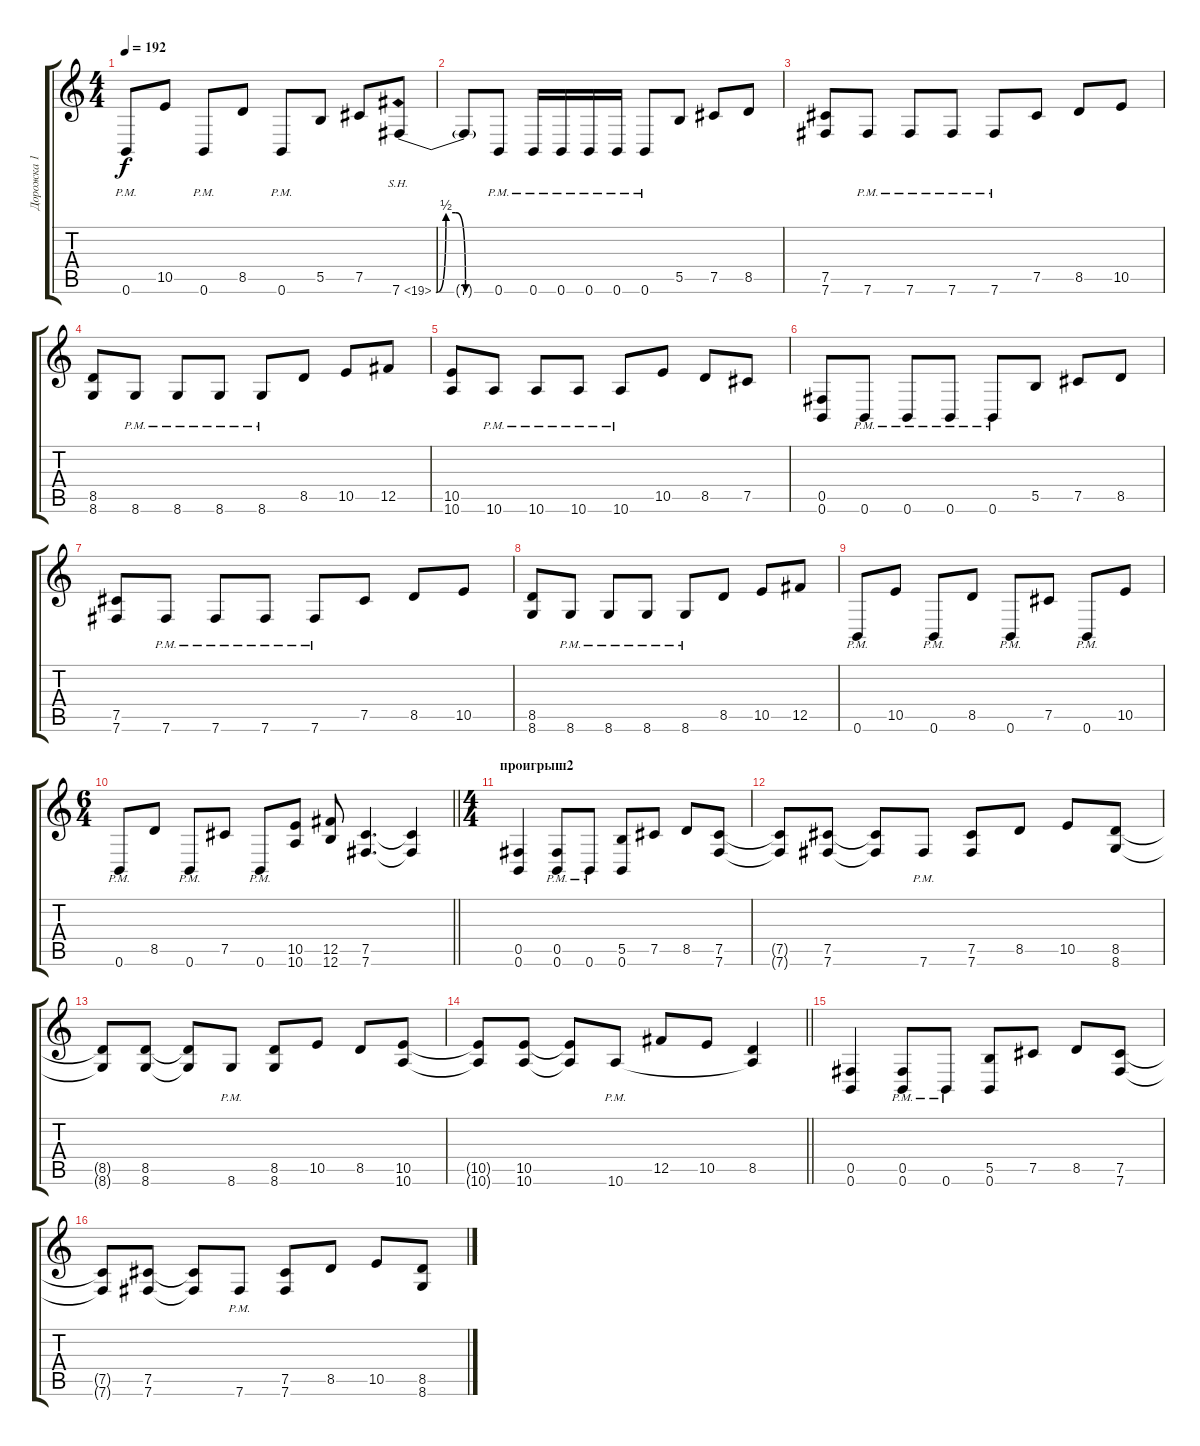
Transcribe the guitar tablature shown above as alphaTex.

\track ("Дорожка 1" "Дорожка 1") {instrument distortionguitar}
\staff {score tabs}
\tuning (Db4 Ab3 E3 B2 Gb2 B1) {hide}
\ts (4 4)
\tempo 192
\clef g2
\ks c
0.6{pm}.8{dy f} 10.5.8 0.6{pm}.8 8.5.8 0.6{pm}.8 5.5.8 7.5.8 7.6{be (custom 0 0 10 2 20 2 30 0 60 0) sh 12}.8 |
7.6{t}.8 0.6{pm}.8 0.6{pm}.16 0.6{pm}.16 0.6{pm}.16 0.6{pm}.16 0.6{pm}.8 5.5.8 7.5.8 8.5.8 |
(7.5 7.6).8 7.6{pm}.8 7.6{pm}.8 7.6{pm}.8 7.6{pm}.8 7.5.8 8.5.8 10.5.8 |
(8.5 8.6).8 8.6{pm}.8 8.6{pm}.8 8.6{pm}.8 8.6{pm}.8 8.5.8 10.5.8 12.5.8 |
(10.5 10.6).8 10.6{pm}.8 10.6{pm}.8 10.6{pm}.8 10.6{pm}.8 10.5.8 8.5.8 7.5.8 |
(0.5 0.6).8 0.6{pm}.8 0.6{pm}.8 0.6{pm}.8 0.6{pm}.8 5.5.8 7.5.8 8.5.8 |
(7.5 7.6).8 7.6{pm}.8 7.6{pm}.8 7.6{pm}.8 7.6{pm}.8 7.5.8 8.5.8 10.5.8 |
(8.5 8.6).8 8.6{pm}.8 8.6{pm}.8 8.6{pm}.8 8.6{pm}.8 8.5.8 10.5.8 12.5.8 |
0.6{pm}.8 10.5.8 0.6{pm}.8 8.5.8 0.6{pm}.8 7.5.8 0.6{pm}.8 10.5.8 |
\ts (6 4)
\barLineRight lightlight
0.6{pm}.8 8.5.8 0.6{pm}.8 7.5.8 0.6{pm}.8 (10.5 10.6).8 (12.5 12.6).8 (7.5 7.6).4{d} (7.5{t} 7.6{t}).4 |
\ts (4 4)
\section ("" "проигрыш2")
(0.5 0.6).4 (0.5{pm} 0.6{pm}).8 0.6{pm}.8 (5.5 0.6).8 7.5.8 8.5.8 (7.5 7.6).8 |
(7.5{t} 7.6{t}).8 (7.5 7.6).8 (7.5{t} 7.6{t}).8 7.6{pm}.8 (7.5 7.6).8 8.5.8 10.5.8 (8.5 8.6).8 |
(8.5{t} 8.6{t}).8 (8.5 8.6).8 (8.5{t} 8.6{t}).8 8.6{pm}.8 (8.5 8.6).8 10.5.8 8.5.8 (10.5 10.6).8 |
\barLineRight lightlight
(10.5{t} 10.6{t}).8 (10.5 10.6).8 (10.5{t} 10.6{t}).8 10.6{pm}.8 12.5.8 10.5.8 (8.5 10.6{t}).4 |
(0.5 0.6).4 (0.5{pm} 0.6{pm}).8 0.6{pm}.8 (5.5 0.6).8 7.5.8 8.5.8 (7.5 7.6).8 |
(7.5{t} 7.6{t}).8 (7.5 7.6).8 (7.5{t} 7.6{t}).8 7.6{pm}.8 (7.5 7.6).8 8.5.8 10.5.8 (8.5 8.6).8
